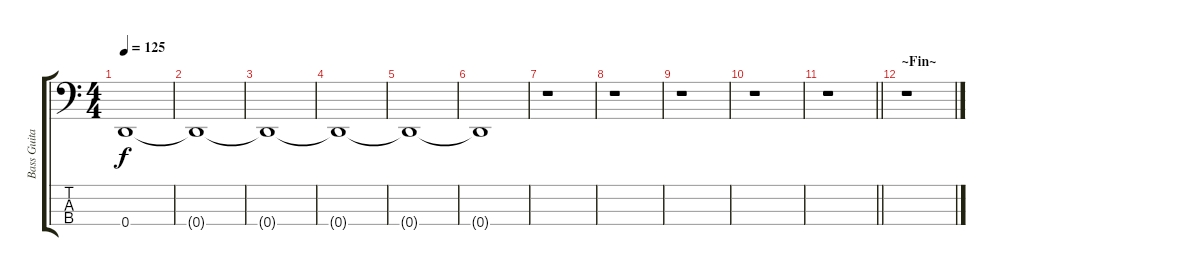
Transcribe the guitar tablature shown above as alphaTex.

\track ("Bass Guitar" "Bass Guita") {instrument electricbasspick}
\staff {score tabs}
\tuning (G2 D2 A1 D1) {hide}
\ts (4 4)
\tempo 125
\clef f4
\ks c
0.4{t}.1{dy f} |
0.4{t}.1 |
0.4{t}.1 |
0.4{t}.1 |
0.4{t}.1 |
0.4{t}.1 |
r.1 |
r.1 |
r.1 |
r.1 |
\barLineRight lightlight
r.1 |
\section ("" "~Fin~")
r.1
